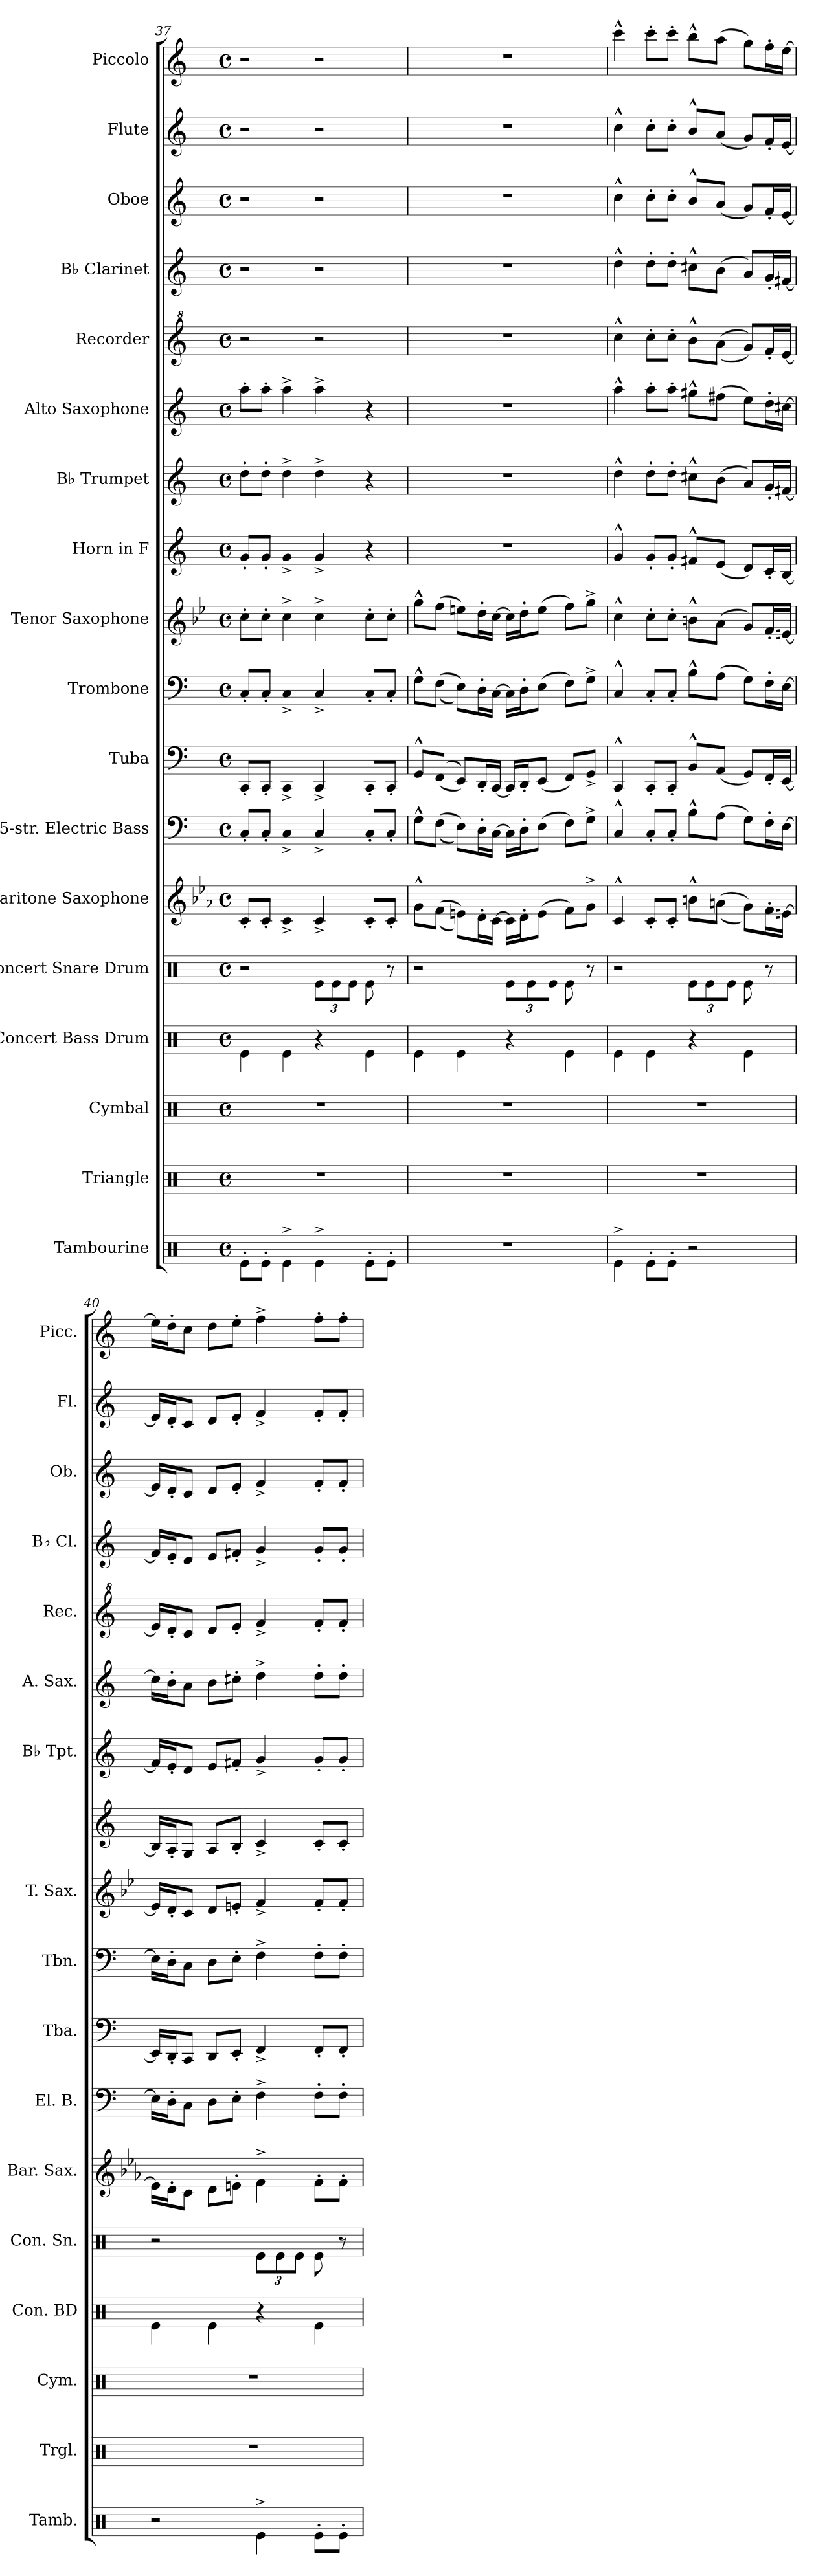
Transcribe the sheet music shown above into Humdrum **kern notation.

**kern	**kern	**kern	**kern	**kern	**kern	**kern	**kern	**kern	**kern	**kern	**kern	**kern	**kern	**kern	**kern	**kern	**kern
*part18	*part17	*part16	*part15	*part14	*part13	*part12	*part11	*part10	*part9	*part8	*part7	*part6	*part5	*part4	*part3	*part2	*part1
*staff18	*staff17	*staff16	*staff15	*staff14	*staff13	*staff12	*staff11	*staff10	*staff9	*staff8	*staff7	*staff6	*staff5	*staff4	*staff3	*staff2	*staff1
*I"Tambourine	*I"Triangle	*I"Cymbal	*I"Concert Bass Drum	*I"Concert Snare Drum	*I"Baritone Saxophone	*I"5-str. Electric Bass	*I"Tuba	*I"Trombone	*I"Tenor Saxophone	*I"Horn in F	*I"B♭ Trumpet	*I"Alto Saxophone	*I"Recorder	*I"B♭ Clarinet	*I"Oboe	*I"Flute	*I"Piccolo
*I'Tamb.	*I'Trgl.	*I'Cym.	*I'Con. BD	*I'Con. Sn.	*I'Bar. Sax.	*I'El. B.	*I'Tba.	*I'Tbn.	*I'T. Sax.	*	*I'B♭ Tpt.	*I'A. Sax.	*I'Rec.	*I'B♭ Cl.	*I'Ob.	*I'Fl.	*I'Picc.
!!LO:PB:g=z
*clefX	*clefX	*clefX	*clefX	*clefX	*clefG2	*clefF4	*clefF4	*clefF4	*clefG2	*clefG2	*clefG2	*clefG2	*clefG^2	*clefG2	*clefG2	*clefG2	*clefG2
*	*	*	*	*	*ITrd12c21	*ITrd7c12	*	*	*ITrd8c14	*ITrd4c7	*ITrd1c2	*ITrd5c9	*	*ITrd1c2	*	*	*ITrd-7c-12
*k[]	*k[]	*k[]	*k[]	*k[]	*k[b-e-a-]	*k[]	*k[]	*k[]	*k[b-e-]	*k[b-]	*k[b-e-]	*k[b-e-a-]	*k[]	*k[b-e-]	*k[]	*k[]	*k[]
*M4/4	*M4/4	*M4/4	*M4/4	*M4/4	*M4/4	*M4/4	*M4/4	*M4/4	*M4/4	*M4/4	*M4/4	*M4/4	*M4/4	*M4/4	*M4/4	*M4/4	*M4/4
*met(c)	*met(c)	*met(c)	*met(c)	*met(c)	*met(c)	*met(c)	*met(c)	*met(c)	*met(c)	*met(c)	*met(c)	*met(c)	*met(c)	*met(c)	*met(c)	*met(c)	*met(c)
=37	=37	=37	=37	=37	=37	=37	=37	=37	=37	=37	=37	=37	=37	=37	=37	=37	=37
8Re'\L	1r	1r	4Re\	2r	8C'/L	8CC'/L	8CC'/L	8C'/L	8c'\L	8c'/L	8cc'\L	8cc'\L	2r	2r	2r	2r	2r
8Re'\J	.	.	.	.	8C'/J	8CC'/J	8CC'/J	8C'/J	8c'\J	8c'/J	8cc'\J	8cc'\J	.	.	.	.	.
4Re^\	.	.	4Re\	.	4C^/	4CC^/	4CC^/	4C^/	4c^\	4c^/	4cc^\	4cc^\	.	.	.	.	.
*	*	*	*	*Xbrackettup	*	*	*	*	*	*	*	*	*	*	*	*	*
4Re^\	.	.	4r	12Re\L	4C^/	4CC^/	4CC^/	4C^/	4c^\	4c^/	4cc^\	4cc^\	2r	2r	2r	2r	2r
.	.	.	.	12Re\	.	.	.	.	.	.	.	.	.	.	.	.	.
.	.	.	.	12Re\J	.	.	.	.	.	.	.	.	.	.	.	.	.
8Re'\L	.	.	4Re\	8Re\	8C'/L	8CC'/L	8CC'/L	8C'/L	8c'\L	4r	4r	4r	.	.	.	.	.
8Re'\J	.	.	.	8r	8C'/J	8CC'/J	8CC'/J	8C'/J	8c'\J	.	.	.	.	.	.	.	.
=38	=38	=38	=38	=38	=38	=38	=38	=38	=38	=38	=38	=38	=38	=38	=38	=38	=38
1r	1r	1r	4Re\	2r	8G^^\L	8GG^^\L	8GG^^/L	8G^^\L	8g^^\L	1r	1r	1r	1r	1r	1r	1r	1r
.	.	.	.	.	((8F\J	((8FF\J	((8FF/J	((8F\J	(8f\J	.	.	.	.	.	.	.	.
.	.	.	4Re\	.	8En\L))	8EE\L))	8EE/L))	8E\L))	8en\L)	.	.	.	.	.	.	.	.
.	.	.	.	.	16D'\L	16DD'\L	16DD'/L	16D'\L	16d'\L	.	.	.	.	.	.	.	.
.	.	.	.	.	[16C\JJ	[16CC\JJ	[16CC/JJ	[16C\JJ	[16c\JJ	.	.	.	.	.	.	.	.
.	.	.	4r	12Re\L	16C\LL]	16CC\LL]	16CC/LL]	16C\LL]	16c\LL]	.	.	.	.	.	.	.	.
.	.	.	.	.	16D'\J	16DD'\J	16DD'/J	16D'\J	16d'\J	.	.	.	.	.	.	.	.
.	.	.	.	12Re\	.	.	.	.	.	.	.	.	.	.	.	.	.
.	.	.	.	.	(8E\J	(8EE\J	(8EE/J	(8E\J	(8e\J	.	.	.	.	.	.	.	.
.	.	.	.	12Re\J	.	.	.	.	.	.	.	.	.	.	.	.	.
.	.	.	4Re\	8Re\	8F\L)	8FF\L)	8FF/L)	8F\L)	8f\L)	.	.	.	.	.	.	.	.
.	.	.	.	8r	8G^\J	8GG^\J	8GG^/J	8G^\J	8g^\J	.	.	.	.	.	.	.	.
=39	=39	=39	=39	=39	=39	=39	=39	=39	=39	=39	=39	=39	=39	=39	=39	=39	=39
4Re^\	1r	1r	4Re\	2r	4C^^/	4CC^^/	4CC^^/	4C^^/	4c^^\	4c^^/	4cc^^\	4cc^^\	4ccc^^\	4cc^^\	4cc^^\	4cc^^\	4cccc^^\
8Re'\L	.	.	4Re\	.	8C'/L	8CC'/L	8CC'/L	8C'/L	8c'\L	8c'/L	8cc'\L	8cc'\L	8ccc'\L	8cc'\L	8cc'\L	8cc'\L	8cccc'\L
8Re'\J	.	.	.	.	8C'/J	8CC'/J	8CC'/J	8C'/J	8c'\J	8c'/J	8cc'\J	8cc'\J	8ccc'\J	8cc'\J	8cc'\J	8cc'\J	8cccc'\J
2r	.	.	4r	12Re\L	8Bn^^\L	8BB^^\L	8BB^^/L	8B^^\L	8Bn^^\L	8Bn^^/L	8bn^^\L	8bn^^\L	8bb^^\L	8bn^^\L	8b^^/L	8b^^/L	8bbb^^\L
.	.	.	.	12Re\	.	.	.	.	.	.	.	.	.	.	.	.	.
.	.	.	.	.	((8An\J	(8AA\J	(8AA/J	(8A\J	(8A\J	(8A/J	(8a\J	(8an\J	((8aa\J	(8a\J	(8a/J	(8a/J	(8aaa\J
.	.	.	.	12Re\J	.	.	.	.	.	.	.	.	.	.	.	.	.
.	.	.	4Re\	8Re\	8G\L))	8GG\L)	8GG/L)	8G\L)	8G/L)	8G/L)	8g/L)	8g\L)	8gg/L))	8g/L)	8g/L)	8g/L)	8ggg\L)
.	.	.	.	8r	16F'\L	16FF'\L	16FF'/L	16F'\L	16F'/L	16F'/L	16f'/L	16f'\L	16ff'/L	16f'/L	16f'/L	16f'/L	16fff'\L
.	.	.	.	.	[16En\JJ	[16EE\JJ	[16EE/JJ	[16E\JJ	[16En/JJ	[16E/JJ	[16en/JJ	[16en\JJ	[16ee/JJ	[16en/JJ	[16e/JJ	[16e/JJ	[16eee\JJ
!!LO:PB:g=z
=40	=40	=40	=40	=40	=40	=40	=40	=40	=40	=40	=40	=40	=40	=40	=40	=40	=40
2r	1r	1r	4Re\	2r	16E\LL]	16EE\LL]	16EE/LL]	16E\LL]	16E/LL]	16E/LL]	16e/LL]	16e\LL]	16ee/LL]	16e/LL]	16e/LL]	16e/LL]	16eee\LL]
.	.	.	.	.	16D'\J	16DD'\J	16DD'/J	16D'\J	16D'/J	16D'/J	16d'/J	16d'\J	16dd'/J	16d'/J	16d'/J	16d'/J	16ddd'\J
.	.	.	.	.	8C\J	8CC\J	8CC/J	8C\J	8C/J	8C/J	8c/J	8c\J	8cc/J	8c/J	8c/J	8c/J	8ccc\J
.	.	.	4Re\	.	8D\L	8DD\L	8DD/L	8D\L	8D/L	8D/L	8d/L	8d\L	8dd/L	8d/L	8d/L	8d/L	8ddd\L
.	.	.	.	.	8En'\J	8EE'\J	8EE'/J	8E'\J	8En'/J	8E'/J	8en'/J	8en'\J	8ee'/J	8en'/J	8e'/J	8e'/J	8eee'\J
4Re^\	.	.	4r	12Re\L	4F^\	4FF^\	4FF^/	4F^\	4F^/	4F^/	4f^/	4f^\	4ff^/	4f^/	4f^/	4f^/	4fff^\
.	.	.	.	12Re\	.	.	.	.	.	.	.	.	.	.	.	.	.
.	.	.	.	12Re\J	.	.	.	.	.	.	.	.	.	.	.	.	.
8Re'\L	.	.	4Re\	8Re\	8F'\L	8FF'\L	8FF'/L	8F'\L	8F'/L	8F'/L	8f'/L	8f'\L	8ff'/L	8f'/L	8f'/L	8f'/L	8fff'\L
8Re'\J	.	.	.	8r	8F'\J	8FF'\J	8FF'/J	8F'\J	8F'/J	8F'/J	8f'/J	8f'\J	8ff'/J	8f'/J	8f'/J	8f'/J	8fff'\J
=	=	=	=	=	=	=	=	=	=	=	=	=	=	=	=	=	=
*-	*-	*-	*-	*-	*-	*-	*-	*-	*-	*-	*-	*-	*-	*-	*-	*-	*-
